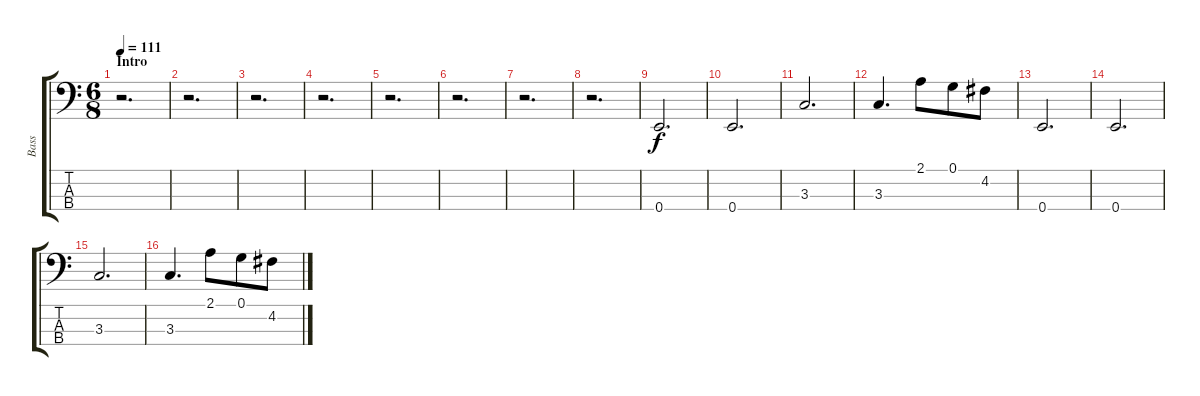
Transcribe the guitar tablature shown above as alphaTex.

\track ("Bass" "Bass") {instrument electricbassfinger}
\staff {score tabs}
\tuning (G2 D2 A1 E1) {hide}
\ts (6 8)
\section ("" "Intro")
\tempo 111
\clef f4
\ks c
r.2{d dy f instrument electricbassfinger} |
r.2{d} |
r.2{d} |
r.2{d} |
r.2{d} |
r.2{d} |
r.2{d} |
r.2{d} |
0.4.2{d} |
0.4.2{d} |
3.3.2{d} |
3.3.4{d} 2.1.8 0.1.8 4.2.8 |
0.4.2{d} |
0.4.2{d} |
3.3.2{d} |
3.3.4{d} 2.1.8 0.1.8 4.2.8
